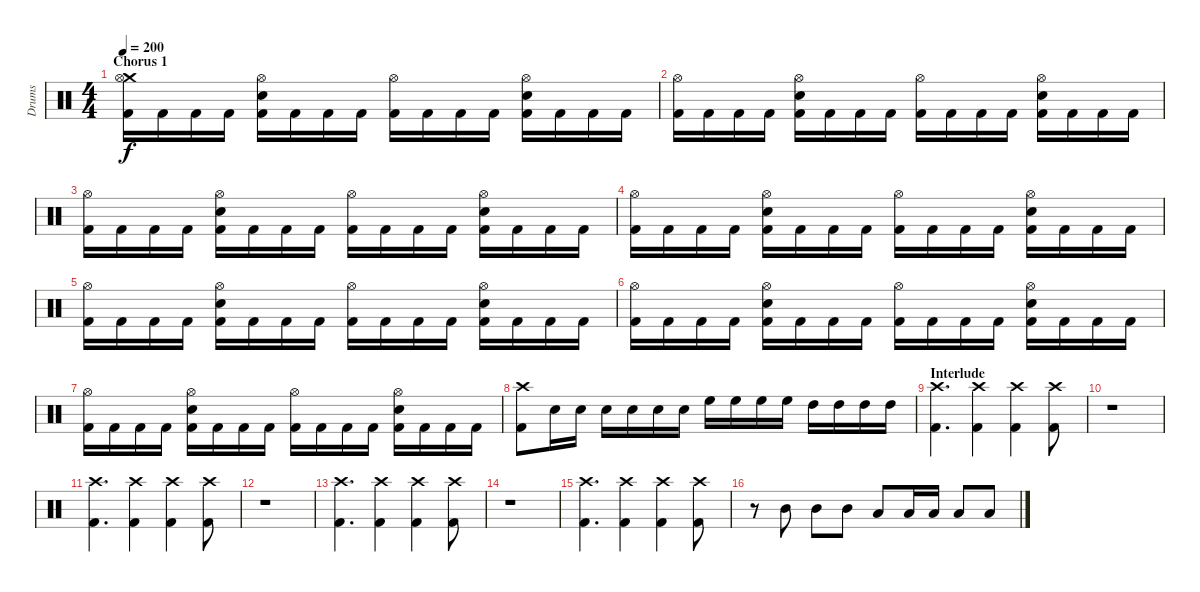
\track ("Drums" "Drums") {instrument percussion}
\staff {score}
\articulation defaults
\ts (4 4)
\section ("" "Chorus 1")
\tempo 200
\clef neutral
\ks c
("Crash medium (hit)" "Hi-Hat (open)" "Kick (hit) 2").16{dy f} "Kick (hit) 2".16 "Kick (hit) 2".16 "Kick (hit) 2".16 ("Hi-Hat (open)" "Electric Snare (hit)" "Kick (hit) 2").16 "Kick (hit) 2".16 "Kick (hit) 2".16 "Kick (hit) 2".16 ("Hi-Hat (open)" "Kick (hit) 2").16 "Kick (hit) 2".16 "Kick (hit) 2".16 "Kick (hit) 2".16 ("Hi-Hat (open)" "Electric Snare (hit)" "Kick (hit) 2").16 "Kick (hit) 2".16 "Kick (hit) 2".16 "Kick (hit) 2".16 |
("Hi-Hat (open)" "Kick (hit) 2").16 "Kick (hit) 2".16 "Kick (hit) 2".16 "Kick (hit) 2".16 ("Hi-Hat (open)" "Electric Snare (hit)" "Kick (hit) 2").16 "Kick (hit) 2".16 "Kick (hit) 2".16 "Kick (hit) 2".16 ("Hi-Hat (open)" "Kick (hit) 2").16 "Kick (hit) 2".16 "Kick (hit) 2".16 "Kick (hit) 2".16 ("Hi-Hat (open)" "Electric Snare (hit)" "Kick (hit) 2").16 "Kick (hit) 2".16 "Kick (hit) 2".16 "Kick (hit) 2".16 |
("Hi-Hat (open)" "Kick (hit) 2").16 "Kick (hit) 2".16 "Kick (hit) 2".16 "Kick (hit) 2".16 ("Hi-Hat (open)" "Electric Snare (hit)" "Kick (hit) 2").16 "Kick (hit) 2".16 "Kick (hit) 2".16 "Kick (hit) 2".16 ("Hi-Hat (open)" "Kick (hit) 2").16 "Kick (hit) 2".16 "Kick (hit) 2".16 "Kick (hit) 2".16 ("Hi-Hat (open)" "Electric Snare (hit)" "Kick (hit) 2").16 "Kick (hit) 2".16 "Kick (hit) 2".16 "Kick (hit) 2".16 |
("Hi-Hat (open)" "Kick (hit) 2").16 "Kick (hit) 2".16 "Kick (hit) 2".16 "Kick (hit) 2".16 ("Hi-Hat (open)" "Electric Snare (hit)" "Kick (hit) 2").16 "Kick (hit) 2".16 "Kick (hit) 2".16 "Kick (hit) 2".16 ("Hi-Hat (open)" "Kick (hit) 2").16 "Kick (hit) 2".16 "Kick (hit) 2".16 "Kick (hit) 2".16 ("Hi-Hat (open)" "Electric Snare (hit)" "Kick (hit) 2").16 "Kick (hit) 2".16 "Kick (hit) 2".16 "Kick (hit) 2".16 |
("Hi-Hat (open)" "Kick (hit) 2").16 "Kick (hit) 2".16 "Kick (hit) 2".16 "Kick (hit) 2".16 ("Hi-Hat (open)" "Electric Snare (hit)" "Kick (hit) 2").16 "Kick (hit) 2".16 "Kick (hit) 2".16 "Kick (hit) 2".16 ("Hi-Hat (open)" "Kick (hit) 2").16 "Kick (hit) 2".16 "Kick (hit) 2".16 "Kick (hit) 2".16 ("Hi-Hat (open)" "Electric Snare (hit)" "Kick (hit) 2").16 "Kick (hit) 2".16 "Kick (hit) 2".16 "Kick (hit) 2".16 |
("Hi-Hat (open)" "Kick (hit) 2").16 "Kick (hit) 2".16 "Kick (hit) 2".16 "Kick (hit) 2".16 ("Hi-Hat (open)" "Electric Snare (hit)" "Kick (hit) 2").16 "Kick (hit) 2".16 "Kick (hit) 2".16 "Kick (hit) 2".16 ("Hi-Hat (open)" "Kick (hit) 2").16 "Kick (hit) 2".16 "Kick (hit) 2".16 "Kick (hit) 2".16 ("Hi-Hat (open)" "Electric Snare (hit)" "Kick (hit) 2").16 "Kick (hit) 2".16 "Kick (hit) 2".16 "Kick (hit) 2".16 |
("Hi-Hat (open)" "Kick (hit) 2").16 "Kick (hit) 2".16 "Kick (hit) 2".16 "Kick (hit) 2".16 ("Hi-Hat (open)" "Electric Snare (hit)" "Kick (hit) 2").16 "Kick (hit) 2".16 "Kick (hit) 2".16 "Kick (hit) 2".16 ("Hi-Hat (open)" "Kick (hit) 2").16 "Kick (hit) 2".16 "Kick (hit) 2".16 "Kick (hit) 2".16 ("Hi-Hat (open)" "Electric Snare (hit)" "Kick (hit) 2").16 "Kick (hit) 2".16 "Kick (hit) 2".16 "Kick (hit) 2".16 |
("Crash high (hit)" "Kick (hit) 2").8 "Electric Snare (hit)".16 "Electric Snare (hit)".16 "Electric Snare (hit)".16 "Electric Snare (hit)".16 "Electric Snare (hit)".16 "Electric Snare (hit)".16 "High Floor Tom (hit)".16 "High Floor Tom (hit)".16 "High Floor Tom (hit)".16 "High Floor Tom (hit)".16 "High Tom (hit)".16 "High Tom (hit)".16 "High Tom (hit)".16 "High Tom (hit)".16 |
\section ("" "Interlude")
("Crash high (hit)" "Kick (hit) 2").4{d} ("Crash high (hit)" "Kick (hit) 2").4 ("Crash high (hit)" "Kick (hit) 2").4 ("Crash high (hit)" "Kick (hit) 2").8 |
r.1 |
("Crash high (hit)" "Kick (hit) 2").4{d} ("Crash high (hit)" "Kick (hit) 2").4 ("Crash high (hit)" "Kick (hit) 2").4 ("Crash high (hit)" "Kick (hit) 2").8 |
r.1 |
("Crash high (hit)" "Kick (hit) 2").4{d} ("Crash high (hit)" "Kick (hit) 2").4 ("Crash high (hit)" "Kick (hit) 2").4 ("Crash high (hit)" "Kick (hit) 2").8 |
r.1 |
("Crash high (hit)" "Kick (hit) 2").4{d} ("Crash high (hit)" "Kick (hit) 2").4 ("Crash high (hit)" "Kick (hit) 2").4 ("Crash high (hit)" "Kick (hit) 2").8 |
r.8 "Mid Tom (hit)".8 "Mid Tom (hit)".8 "Mid Tom (hit)".8 "Low Tom (hit)".8 "Low Tom (hit)".16 "Low Tom (hit)".16 "Low Tom (hit)".8 "Low Tom (hit)".8
